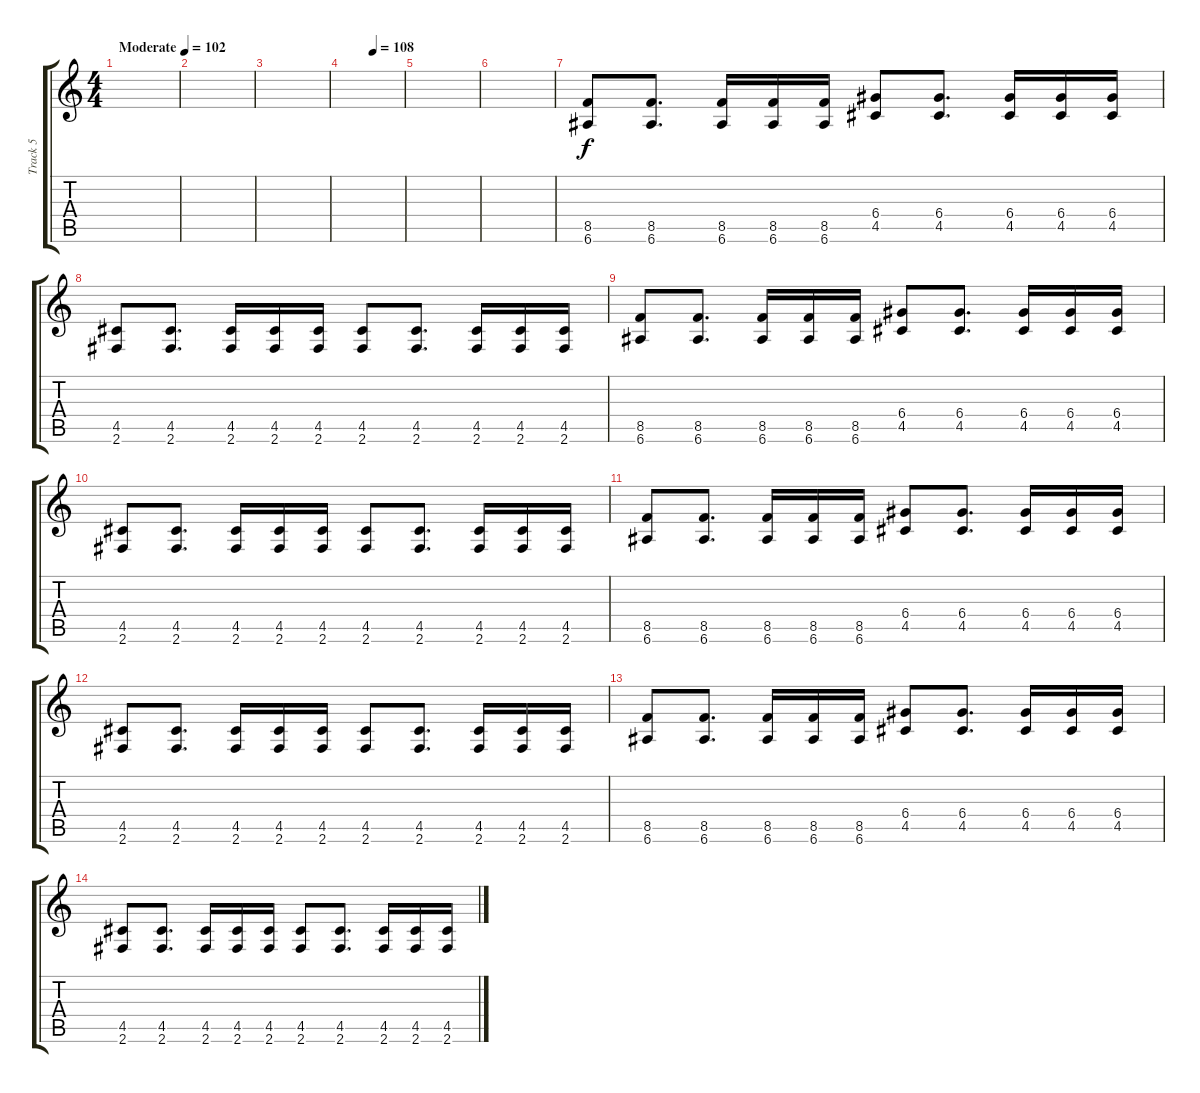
\track ("Track 5" "Track 5") {instrument distortionguitar}
\staff {score tabs}
\tuning (E4 B3 G3 D3 A2 E2) {hide}
\ts (4 4)
\tempo (102 "Moderate")
\tempo 125
\tempo (102 "Moderate")
\clef g2
\ks c
|
|
|
\tempo (108 0.5)
|
|
|
(8.5 6.6).8 (8.5 6.6).8{d} (8.5 6.6).16 (8.5 6.6).16 (8.5 6.6).16 (6.4 4.5).8 (6.4 4.5).8{d} (6.4 4.5).16 (6.4 4.5).16 (6.4 4.5).16 |
(4.5 2.6).8 (4.5 2.6).8{d} (4.5 2.6).16 (4.5 2.6).16 (4.5 2.6).16 (4.5 2.6).8 (4.5 2.6).8{d} (4.5 2.6).16 (4.5 2.6).16 (4.5 2.6).16 |
(8.5 6.6).8 (8.5 6.6).8{d} (8.5 6.6).16 (8.5 6.6).16 (8.5 6.6).16 (6.4 4.5).8 (6.4 4.5).8{d} (6.4 4.5).16 (6.4 4.5).16 (6.4 4.5).16 |
(4.5 2.6).8 (4.5 2.6).8{d} (4.5 2.6).16 (4.5 2.6).16 (4.5 2.6).16 (4.5 2.6).8 (4.5 2.6).8{d} (4.5 2.6).16 (4.5 2.6).16 (4.5 2.6).16 |
(8.5 6.6).8 (8.5 6.6).8{d} (8.5 6.6).16 (8.5 6.6).16 (8.5 6.6).16 (6.4 4.5).8 (6.4 4.5).8{d} (6.4 4.5).16 (6.4 4.5).16 (6.4 4.5).16 |
(4.5 2.6).8 (4.5 2.6).8{d} (4.5 2.6).16 (4.5 2.6).16 (4.5 2.6).16 (4.5 2.6).8 (4.5 2.6).8{d} (4.5 2.6).16 (4.5 2.6).16 (4.5 2.6).16 |
(8.5 6.6).8 (8.5 6.6).8{d} (8.5 6.6).16 (8.5 6.6).16 (8.5 6.6).16 (6.4 4.5).8 (6.4 4.5).8{d} (6.4 4.5).16 (6.4 4.5).16 (6.4 4.5).16 |
(4.5 2.6).8 (4.5 2.6).8{d} (4.5 2.6).16 (4.5 2.6).16 (4.5 2.6).16 (4.5 2.6).8 (4.5 2.6).8{d} (4.5 2.6).16 (4.5 2.6).16 (4.5 2.6).16
